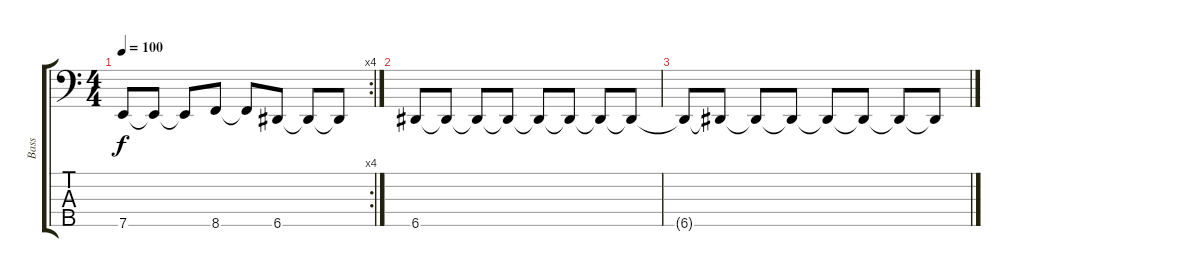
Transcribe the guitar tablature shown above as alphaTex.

\track ("Bass" "Bass") {instrument acousticguitarnylon}
\staff {score tabs}
\tuning (F2 C2 G1 D1 A0) {hide}
\rc 4
\ts (4 4)
\tempo 100
\clef f4
\ks c
7.5.8{dy f} 7.5{t}.8 7.5{t}.8 8.5.8 8.5{t}.8 6.5.8 6.5{t}.8 6.5{t}.8 |
6.5.8{volume 12} 6.5{t}.8 6.5{t}.8 6.5{t}.8 6.5{t}.8 6.5{t}.8 6.5{t}.8 6.5{t}.8 |
6.5{t}.8{volume 11} 6.5{t}.8{volume 10} 6.5{t}.8{volume 9} 6.5{t}.8{volume 8} 6.5{t}.8{volume 8} 6.5{t}.8{volume 7} 6.5{t}.8{volume 6} 6.5{t}.8{volume 3}
